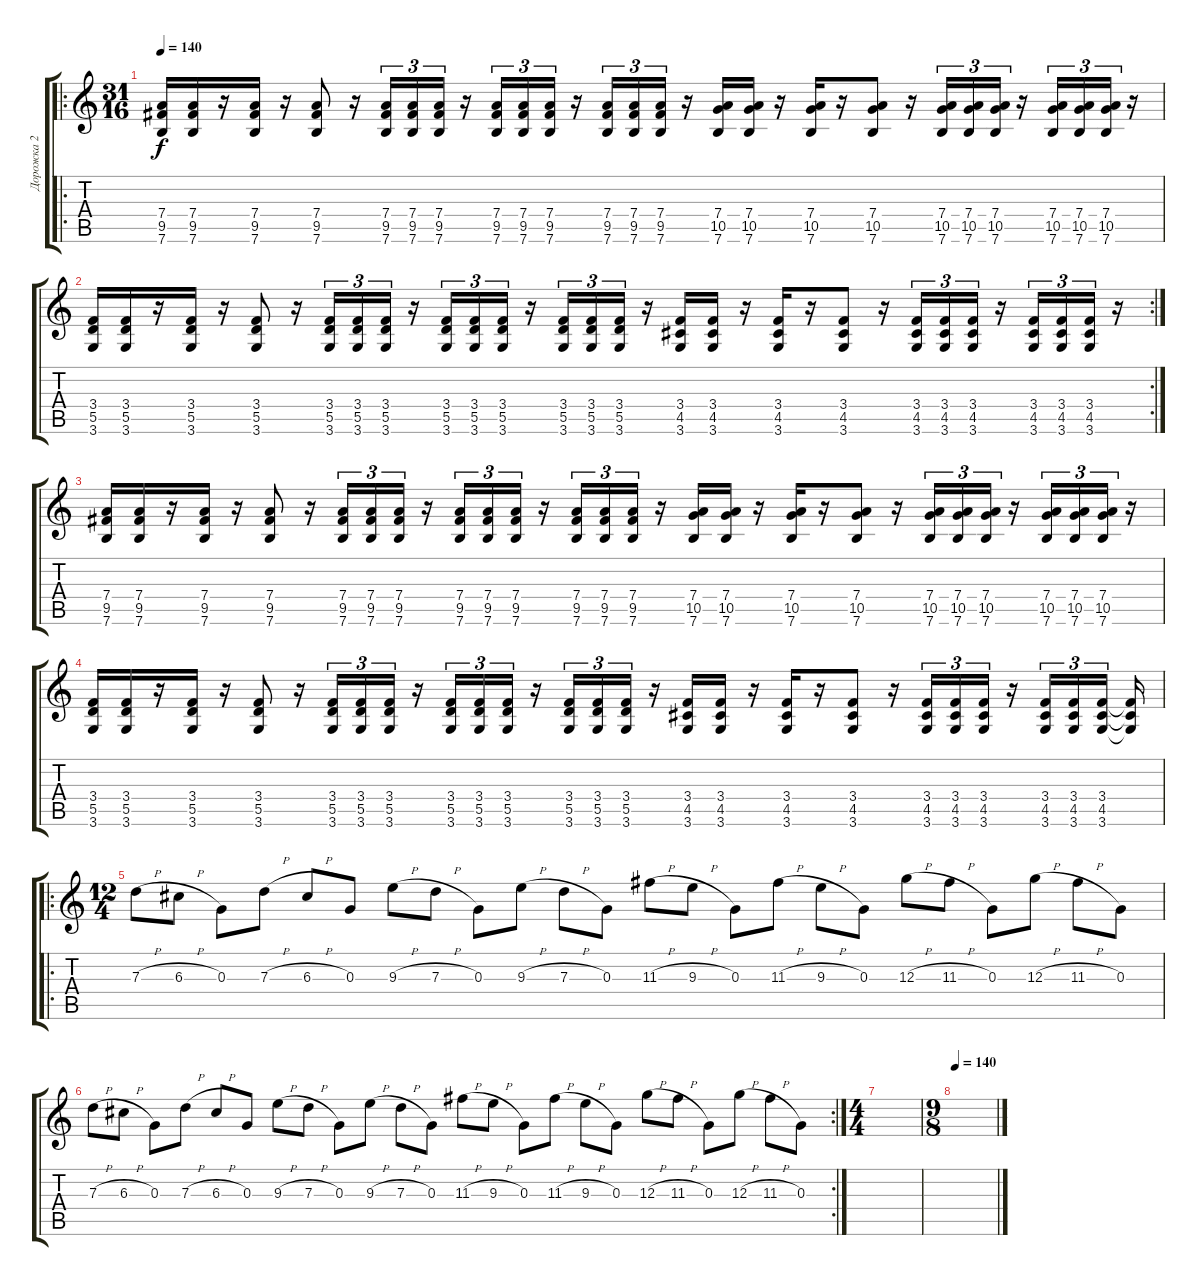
\track ("Дорожка 2" "Дорожка 2") {instrument overdrivenguitar}
\staff {score tabs}
\tuning (E4 B3 G3 D3 A2 E2) {hide}
\ro
\ts (31 16)
\tempo 140
\clef g2
\ks c
(7.4 9.5 7.6).16{dy f} (7.4 9.5 7.6).16 r.16 (7.4 9.5 7.6).16 r.16 (7.4 9.5 7.6).8 r.16 (7.4 9.5 7.6).16{tu (3 2)} (7.4 9.5 7.6).16{tu (3 2)} (7.4 9.5 7.6).16{tu (3 2)} r.16 (7.4 9.5 7.6).16{tu (3 2)} (7.4 9.5 7.6).16{tu (3 2)} (7.4 9.5 7.6).16{tu (3 2)} r.16 (7.4 9.5 7.6).16{tu (3 2)} (7.4 9.5 7.6).16{tu (3 2)} (7.4 9.5 7.6).16{tu (3 2)} r.16 (7.4 10.5 7.6).16 (7.4 10.5 7.6).16 r.16 (7.4 10.5 7.6).16 r.16 (7.4 10.5 7.6).8 r.16 (7.4 10.5 7.6).16{tu (3 2)} (7.4 10.5 7.6).16{tu (3 2)} (7.4 10.5 7.6).16{tu (3 2)} r.16 (7.4 10.5 7.6).16{tu (3 2)} (7.4 10.5 7.6).16{tu (3 2)} (7.4 10.5 7.6).16{tu (3 2)} r.16 |
\rc 2
(3.4 5.5 3.6).16 (3.4 5.5 3.6).16 r.16 (3.4 5.5 3.6).16 r.16 (3.4 5.5 3.6).8 r.16 (3.4 5.5 3.6).16{tu (3 2)} (3.4 5.5 3.6).16{tu (3 2)} (3.4 5.5 3.6).16{tu (3 2)} r.16 (3.4 5.5 3.6).16{tu (3 2)} (3.4 5.5 3.6).16{tu (3 2)} (3.4 5.5 3.6).16{tu (3 2)} r.16 (3.4 5.5 3.6).16{tu (3 2)} (3.4 5.5 3.6).16{tu (3 2)} (3.4 5.5 3.6).16{tu (3 2)} r.16 (3.4 4.5 3.6).16 (3.4 4.5 3.6).16 r.16 (3.4 4.5 3.6).16 r.16 (3.4 4.5 3.6).8 r.16 (3.4 4.5 3.6).16{tu (3 2)} (3.4 4.5 3.6).16{tu (3 2)} (3.4 4.5 3.6).16{tu (3 2)} r.16 (3.4 4.5 3.6).16{tu (3 2)} (3.4 4.5 3.6).16{tu (3 2)} (3.4 4.5 3.6).16{tu (3 2)} r.16 |
(7.4 9.5 7.6).16 (7.4 9.5 7.6).16 r.16 (7.4 9.5 7.6).16 r.16 (7.4 9.5 7.6).8 r.16 (7.4 9.5 7.6).16{tu (3 2)} (7.4 9.5 7.6).16{tu (3 2)} (7.4 9.5 7.6).16{tu (3 2)} r.16 (7.4 9.5 7.6).16{tu (3 2)} (7.4 9.5 7.6).16{tu (3 2)} (7.4 9.5 7.6).16{tu (3 2)} r.16 (7.4 9.5 7.6).16{tu (3 2)} (7.4 9.5 7.6).16{tu (3 2)} (7.4 9.5 7.6).16{tu (3 2)} r.16 (7.4 10.5 7.6).16 (7.4 10.5 7.6).16 r.16 (7.4 10.5 7.6).16 r.16 (7.4 10.5 7.6).8 r.16 (7.4 10.5 7.6).16{tu (3 2)} (7.4 10.5 7.6).16{tu (3 2)} (7.4 10.5 7.6).16{tu (3 2)} r.16 (7.4 10.5 7.6).16{tu (3 2)} (7.4 10.5 7.6).16{tu (3 2)} (7.4 10.5 7.6).16{tu (3 2)} r.16 |
(3.4 5.5 3.6).16 (3.4 5.5 3.6).16 r.16 (3.4 5.5 3.6).16 r.16 (3.4 5.5 3.6).8 r.16 (3.4 5.5 3.6).16{tu (3 2)} (3.4 5.5 3.6).16{tu (3 2)} (3.4 5.5 3.6).16{tu (3 2)} r.16 (3.4 5.5 3.6).16{tu (3 2)} (3.4 5.5 3.6).16{tu (3 2)} (3.4 5.5 3.6).16{tu (3 2)} r.16 (3.4 5.5 3.6).16{tu (3 2)} (3.4 5.5 3.6).16{tu (3 2)} (3.4 5.5 3.6).16{tu (3 2)} r.16 (3.4 4.5 3.6).16 (3.4 4.5 3.6).16 r.16 (3.4 4.5 3.6).16 r.16 (3.4 4.5 3.6).8 r.16 (3.4 4.5 3.6).16{tu (3 2)} (3.4 4.5 3.6).16{tu (3 2)} (3.4 4.5 3.6).16{tu (3 2)} r.16 (3.4 4.5 3.6).16{tu (3 2)} (3.4 4.5 3.6).16{tu (3 2)} (3.4 4.5 3.6).16{tu (3 2)} (3.4{t} 4.5{t} 3.6{t}).16 |
\ro
\ts (12 4)
7.3{h}.8 6.3{h}.8 0.3.8 7.3{h}.8 6.3{h}.8 0.3.8 9.3{h}.8 7.3{h}.8 0.3.8 9.3{h}.8 7.3{h}.8 0.3.8 11.3{h}.8 9.3{h}.8 0.3.8 11.3{h}.8 9.3{h}.8 0.3.8 12.3{h}.8 11.3{h}.8 0.3.8 12.3{h}.8 11.3{h}.8 0.3.8 |
\rc 2
7.3{h}.8 6.3{h}.8 0.3.8 7.3{h}.8 6.3{h}.8 0.3.8 9.3{h}.8 7.3{h}.8 0.3.8 9.3{h}.8 7.3{h}.8 0.3.8 11.3{h}.8 9.3{h}.8 0.3.8 11.3{h}.8 9.3{h}.8 0.3.8 12.3{h}.8 11.3{h}.8 0.3.8 12.3{h}.8 11.3{h}.8 0.3.8 |
\ts (4 4)
|
\ts (9 8)
\tempo 140
